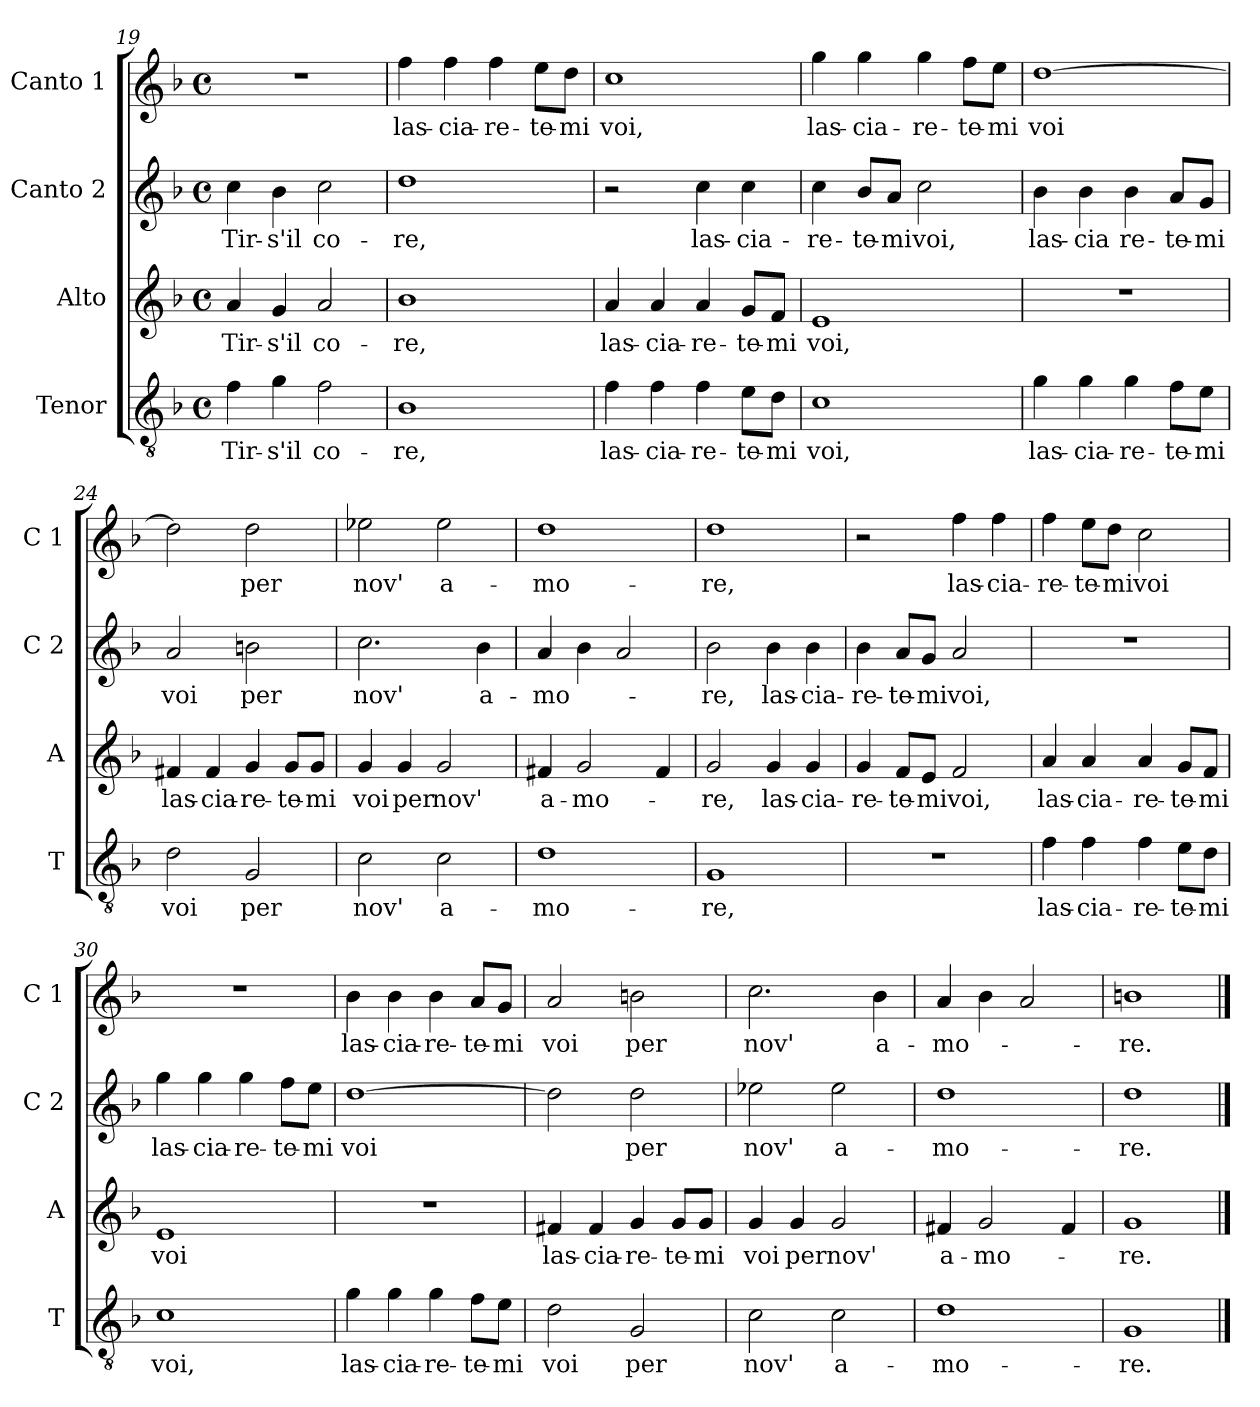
**kern	**text	**kern	**text	**kern	**text	**kern	**text
*part4	*part4	*part3	*part3	*part2	*part2	*part1	*part1
*staff4	*staff4	*staff3	*staff3	*staff2	*staff2	*staff1	*staff1
*I"Tenor	*	*I"Alto	*	*I"Canto 2	*	*I"Canto 1	*
*I'T	*	*I'A	*	*I'C 2	*	*I'C 1	*
!!LO:PB:g=z
*clefGv2	*	*clefG2	*	*clefG2	*	*clefG2	*
*k[b-]	*	*k[b-]	*	*k[b-]	*	*k[b-]	*
*F:	*	*F:	*	*F:	*	*F:	*
*M4/4	*	*M4/4	*	*M4/4	*	*M4/4	*
*met(c)	*	*met(c)	*	*met(c)	*	*met(c)	*
=19	=19	=19	=19	=19	=19	=19	=19
!	!LO:LY:b	!	!LO:LY:b	!	!LO:LY:b	!	!
4f\	Tir-	4a/	Tir-	4cc\	Tir-	1r	.
!	!LO:LY:b	!	!LO:LY:b	!	!LO:LY:b	!	!
4g\	-s'il	4g/	-s'il	4b-\	-s'il	.	.
!	!LO:LY:b	!	!LO:LY:b	!	!LO:LY:b	!	!
2f\	co-	2a/	co-	2cc\	co-	.	.
=20	=20	=20	=20	=20	=20	=20	=20
!	!LO:LY:b	!	!LO:LY:b	!	!LO:LY:b	!	!LO:LY:b
1B-	-re,	1b-	-re,	1dd	-re,	4ff\	las-
!	!	!	!	!	!	!	!LO:LY:b
.	.	.	.	.	.	4ff\	-cia-
!	!	!	!	!	!	!	!LO:LY:b
.	.	.	.	.	.	4ff\	-re-
!	!	!	!	!	!	!	!LO:LY:b
.	.	.	.	.	.	8ee\L	-te-
!	!	!	!	!	!	!	!LO:LY:b
.	.	.	.	.	.	8dd\J	-mi
=21	=21	=21	=21	=21	=21	=21	=21
!	!LO:LY:b	!	!LO:LY:b	!	!	!	!LO:LY:b
4f\	las-	4a/	las-	2r	.	1cc	voi,
!	!LO:LY:b	!	!LO:LY:b	!	!	!	!
4f\	-cia-	4a/	-cia-	.	.	.	.
!	!LO:LY:b	!	!LO:LY:b	!	!LO:LY:b	!	!
4f\	-re-	4a/	-re-	4cc\	las-	.	.
!	!LO:LY:b	!	!LO:LY:b	!	!LO:LY:b	!	!
8e\L	-te-	8g/L	-te-	4cc\	-cia-	.	.
!	!LO:LY:b	!	!LO:LY:b	!	!	!	!
8d\J	-mi	8f/J	-mi	.	.	.	.
=22	=22	=22	=22	=22	=22	=22	=22
!	!LO:LY:b	!	!LO:LY:b	!	!LO:LY:b	!	!LO:LY:b
1c	voi,	1e	voi,	4cc\	-re-	4gg\	las-
!	!	!	!	!	!LO:LY:b	!	!LO:LY:b
.	.	.	.	8b-/L	-te-	4gg\	-cia-
!	!	!	!	!	!LO:LY:b	!	!
.	.	.	.	8a/J	-mi	.	.
!	!	!	!	!	!LO:LY:b	!	!LO:LY:b
.	.	.	.	2cc\	voi,	4gg\	-re-
!	!	!	!	!	!	!	!LO:LY:b
.	.	.	.	.	.	8ff\L	-te-
!	!	!	!	!	!	!	!LO:LY:b
.	.	.	.	.	.	8ee\J	-mi
=23	=23	=23	=23	=23	=23	=23	=23
!	!LO:LY:b	!	!	!	!LO:LY:b	!	!LO:LY:b
4g\	las-	1r	.	4b-\	las-	[1dd	voi
!	!LO:LY:b	!	!	!	!LO:LY:b	!	!
4g\	-cia-	.	.	4b-\	-cia	.	.
!	!LO:LY:b	!	!	!	!LO:LY:b	!	!
4g\	-re-	.	.	4b-\	re-	.	.
!	!LO:LY:b	!	!	!	!LO:LY:b	!	!
8f\L	-te-	.	.	8a/L	-te-	.	.
!	!LO:LY:b	!	!	!	!LO:LY:b	!	!
8e\J	-mi	.	.	8g/J	-mi	.	.
!!LO:LB:g=z
=24	=24	=24	=24	=24	=24	=24	=24
!	!LO:LY:b	!	!LO:LY:b	!	!LO:LY:b	!	!
2d\	voi	4f#X/	las-	2a/	voi	2dd\]	.
!	!	!	!LO:LY:b	!	!	!	!
.	.	4f#/	-cia-	.	.	.	.
!	!LO:LY:b	!	!LO:LY:b	!	!LO:LY:b	!	!LO:LY:b
2G/	per	4g/	-re-	2bn\	per	2dd\	per
!	!	!	!LO:LY:b	!	!	!	!
.	.	8g/L	-te-	.	.	.	.
!	!	!	!LO:LY:b	!	!	!	!
.	.	8g/J	-mi	.	.	.	.
=25	=25	=25	=25	=25	=25	=25	=25
!	!LO:LY:b	!	!LO:LY:b	!	!LO:LY:b	!	!LO:LY:b
2c\	nov'	4g/	voi	2.cc\	nov'	2ee-X\	nov'
!	!	!	!LO:LY:b	!	!	!	!
.	.	4g/	per	.	.	.	.
!	!LO:LY:b	!	!LO:LY:b	!	!	!	!LO:LY:b
2c\	a-	2g/	nov'	.	.	2ee-\	a-
!	!	!	!	!	!LO:LY:b	!	!
.	.	.	.	4b-\	a-	.	.
=26	=26	=26	=26	=26	=26	=26	=26
!	!LO:LY:b	!	!LO:LY:b	!	!LO:LY:b	!	!LO:LY:b
1d	-mo-	4f#X/	a-	4a/	-mo-	1dd	-mo-
!	!	!	!LO:LY:b	!	!	!	!
.	.	2g/	-mo-	4b-\	.	.	.
.	.	.	.	2a/	.	.	.
.	.	4f#/	.	.	.	.	.
=27	=27	=27	=27	=27	=27	=27	=27
!	!LO:LY:b	!	!LO:LY:b	!	!LO:LY:b	!	!LO:LY:b
1G	-re,	2g/	-re,	2b-\	-re,	1dd	-re,
!	!	!	!LO:LY:b	!	!LO:LY:b	!	!
.	.	4g/	las-	4b-\	las-	.	.
!	!	!	!LO:LY:b	!	!LO:LY:b	!	!
.	.	4g/	-cia-	4b-\	-cia-	.	.
=28	=28	=28	=28	=28	=28	=28	=28
!	!	!	!LO:LY:b	!	!LO:LY:b	!	!
1r	.	4g/	-re-	4b-\	-re-	2r	.
!	!	!	!LO:LY:b	!	!LO:LY:b	!	!
.	.	8f/L	-te-	8a/L	-te-	.	.
!	!	!	!LO:LY:b	!	!LO:LY:b	!	!
.	.	8e/J	-mi	8g/J	-mi	.	.
!	!	!	!LO:LY:b	!	!LO:LY:b	!	!LO:LY:b
.	.	2f/	voi,	2a/	voi,	4ff\	las-
!	!	!	!	!	!	!	!LO:LY:b
.	.	.	.	.	.	4ff\	-cia-
=29	=29	=29	=29	=29	=29	=29	=29
!	!LO:LY:b	!	!LO:LY:b	!	!	!	!LO:LY:b
4f\	las-	4a/	las-	1r	.	4ff\	-re-
!	!LO:LY:b	!	!LO:LY:b	!	!	!	!LO:LY:b
4f\	-cia-	4a/	-cia-	.	.	8ee\L	-te-
!	!	!	!	!	!	!	!LO:LY:b
.	.	.	.	.	.	8dd\J	-mi
!	!LO:LY:b	!	!LO:LY:b	!	!	!	!LO:LY:b
4f\	-re-	4a/	-re-	.	.	2cc\	voi
!	!LO:LY:b	!	!LO:LY:b	!	!	!	!
8e\L	-te-	8g/L	-te-	.	.	.	.
!	!LO:LY:b	!	!LO:LY:b	!	!	!	!
8d\J	-mi	8f/J	-mi	.	.	.	.
!!LO:LB:g=z
=30	=30	=30	=30	=30	=30	=30	=30
!	!LO:LY:b	!	!LO:LY:b	!	!LO:LY:b	!	!
1c	voi,	1e	voi	4gg\	las-	1r	.
!	!	!	!	!	!LO:LY:b	!	!
.	.	.	.	4gg\	-cia-	.	.
!	!	!	!	!	!LO:LY:b	!	!
.	.	.	.	4gg\	-re-	.	.
!	!	!	!	!	!LO:LY:b	!	!
.	.	.	.	8ff\L	-te-	.	.
!	!	!	!	!	!LO:LY:b	!	!
.	.	.	.	8ee\J	-mi	.	.
=31	=31	=31	=31	=31	=31	=31	=31
!	!LO:LY:b	!	!	!	!LO:LY:b	!	!LO:LY:b
4g\	las-	1r	.	[1dd	voi	4b-\	las-
!	!LO:LY:b	!	!	!	!	!	!LO:LY:b
4g\	-cia-	.	.	.	.	4b-\	-cia-
!	!LO:LY:b	!	!	!	!	!	!LO:LY:b
4g\	-re-	.	.	.	.	4b-\	-re-
!	!LO:LY:b	!	!	!	!	!	!LO:LY:b
8f\L	-te-	.	.	.	.	8a/L	-te-
!	!LO:LY:b	!	!	!	!	!	!LO:LY:b
8e\J	-mi	.	.	.	.	8g/J	-mi
=32	=32	=32	=32	=32	=32	=32	=32
!	!LO:LY:b	!	!LO:LY:b	!	!	!	!LO:LY:b
2d\	voi	4f#X/	las-	2dd\]	.	2a/	voi
!	!	!	!LO:LY:b	!	!	!	!
.	.	4f#/	-cia-	.	.	.	.
!	!LO:LY:b	!	!LO:LY:b	!	!LO:LY:b	!	!LO:LY:b
2G/	per	4g/	-re-	2dd\	per	2bn\	per
!	!	!	!LO:LY:b	!	!	!	!
.	.	8g/L	-te-	.	.	.	.
!	!	!	!LO:LY:b	!	!	!	!
.	.	8g/J	-mi	.	.	.	.
=33	=33	=33	=33	=33	=33	=33	=33
!	!LO:LY:b	!	!LO:LY:b	!	!LO:LY:b	!	!LO:LY:b
2c\	nov'	4g/	voi	2ee-X\	nov'	2.cc\	nov'
!	!	!	!LO:LY:b	!	!	!	!
.	.	4g/	per	.	.	.	.
!	!LO:LY:b	!	!LO:LY:b	!	!LO:LY:b	!	!
2c\	a-	2g/	nov'	2ee-\	a-	.	.
!	!	!	!	!	!	!	!LO:LY:b
.	.	.	.	.	.	4b-\	a-
=34	=34	=34	=34	=34	=34	=34	=34
!	!LO:LY:b	!	!LO:LY:b	!	!LO:LY:b	!	!LO:LY:b
1d	-mo-	4f#X/	a-	1dd	-mo-	4a/	-mo-
!	!	!	!LO:LY:b	!	!	!	!
.	.	2g/	-mo-	.	.	4b-\	.
.	.	.	.	.	.	2a/	.
.	.	4f#/	.	.	.	.	.
=35	=35	=35	=35	=35	=35	=35	=35
!	!LO:LY:b	!	!LO:LY:b	!	!LO:LY:b	!	!LO:LY:b
1G	-re.	1g	-re.	1dd	-re.	1bn	-re.
==	==	==	==	==	==	==	==
*-	*-	*-	*-	*-	*-	*-	*-
